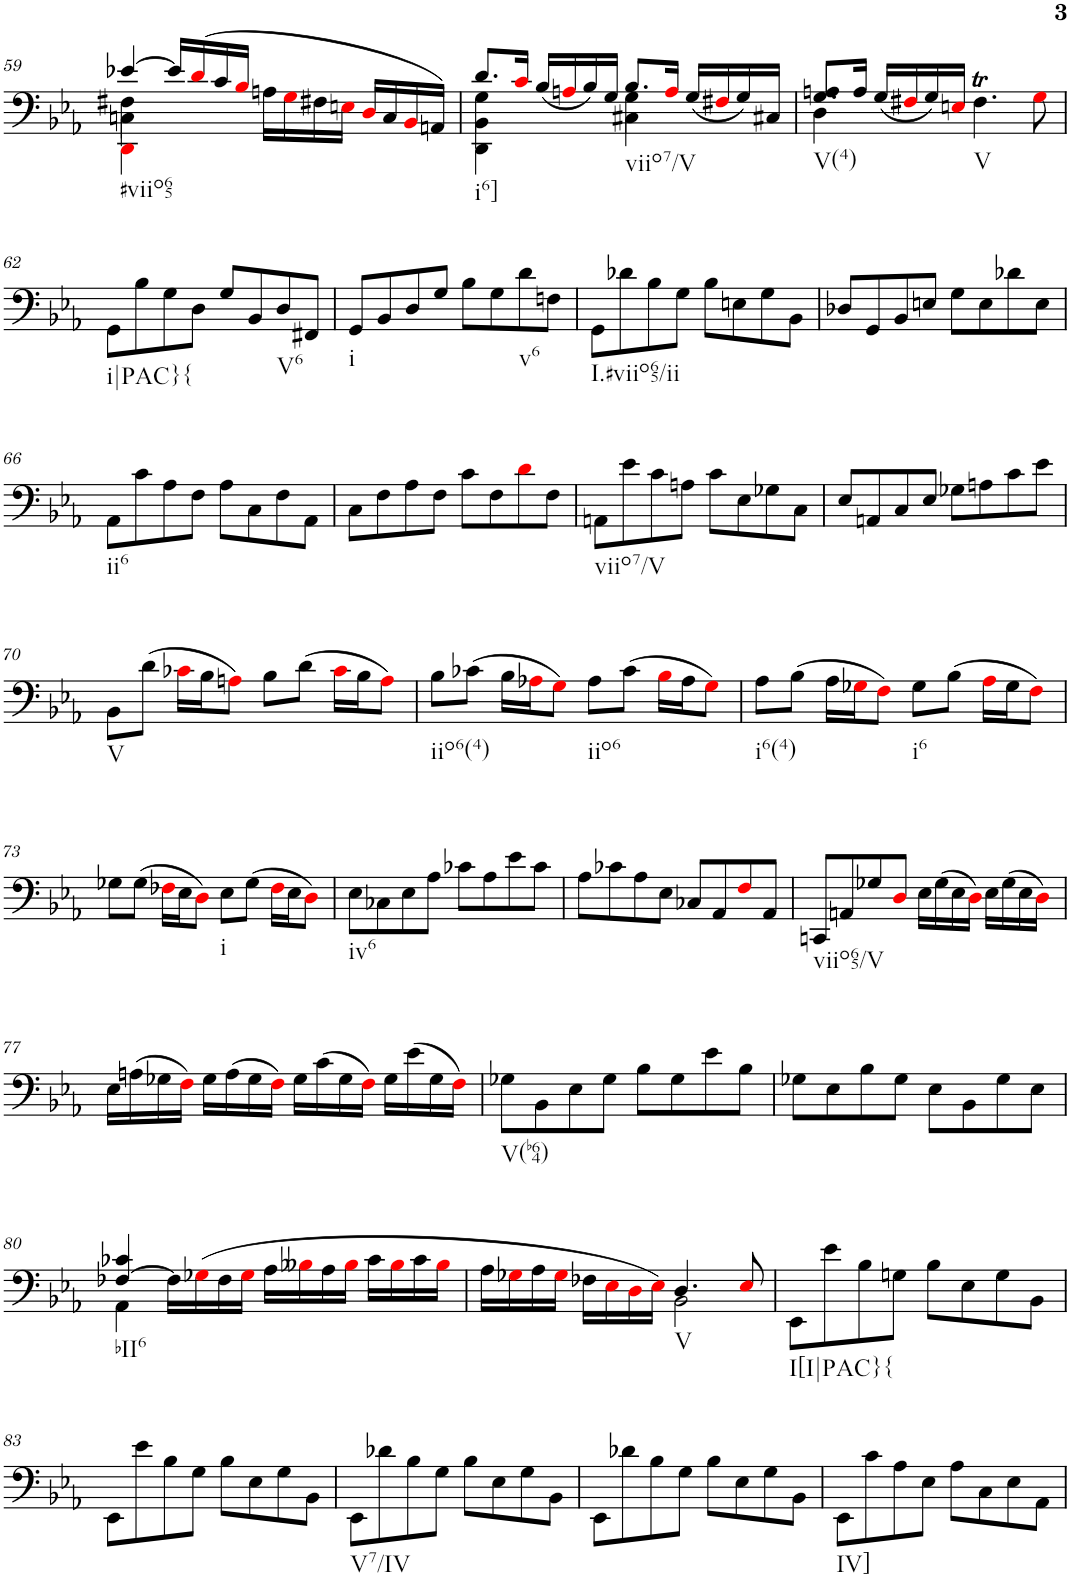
**kern
*part1
*staff1
*I"Piano
*I'Pno.
!!LO:PB:g=z
*clefF4
*k[b-e-a-]
*M2/2
*met(c|)
=59
*^
*	*^
*	*	*^
!LO:TX:b:t=#viio65	!	!	!
[4e-X/	4F#X\	4Cn\	4DDi\
16e-/LL]	2.ryy	2.ryy	2.ryy
(16di/	.	.	.
16c/	.	.	.
16B-i/JJ	.	.	.
16An\LL	.	.	.
16Gi\	.	.	.
16F#X\	.	.	.
16Eni\JJ	.	.	.
16Di/LL	.	.	.
16C/	.	.	.
16BB-i/	.	.	.
16AAn/JJ)	.	.	.
=60	=60	=60	=60
!LO:TX:b:t=i6]	!	!	!
8.d/L	4G\	4BB-\	4DD\
16ci/Jk	.	.	.
(16B-/LL	4ryy	4ryy	2.ryy
16Ani/	.	.	.
16B-/)	.	.	.
16G/JJ	.	.	.
!LO:TX:b:t=viio7/V	!	!	!
8.B-/L	4G\	4C#X\	.
16Ai/Jk	.	.	.
(16G/LL	4ryy	4ryy	.
16F#Xi/	.	.	.
16G/)	.	.	.
16C#X/JJ	.	.	.
*	*	*v	*v
=61	=61	=61
!LO:TX:b:t=V(4)	!	!
8.G/L	4D\	4An/
16A/Jk	.	.
(16G/LL	2.ryy	2.ryy
16F#Xi/	.	.
16G/)	.	.
16Eni/JJ	.	.
!LO:TX:b:t=V	!	!
4.F#t\	.	.
8Gi\	.	.
*v	*v	*v
!!LO:LB:g=z
=62
!LO:TX:b:t=i|PAC}{
8GG\L
8B-\
8G\
8D\J
8G/L
8BB-/
!LO:TX:b:t=V6
8D/
8FF#X/J
=63
!LO:TX:b:t=i
8GG/L
8BB-/
8D/
8G/J
8B-\L
8G\
!LO:TX:b:t=v6
8d\
8Fn\J
=64
!LO:TX:b:t=I.#viio65/ii
8GG\L
8d-X\
8B-\
8G\J
8B-\L
8En\
8G\
8BB-\J
=65
8D-X/L
8GG/
8BB-/
8En/J
8G\L
8E\
8d-X\
8E\J
!!LO:LB:g=z
=66
!LO:TX:b:t=ii6
8AA-\L
8c\
8A-\
8F\J
8A-\L
8C\
8F\
8AA-\J
=67
8C\L
8F\
8A-\
8F\J
8c\L
8F\
8di\
8F\J
=68
!LO:TX:b:t=viio7/V
8AAn\L
8e-\
8c\
8An\J
8c\L
8E-\
8G-X\
8C\J
=69
8E-/L
8AAn/
8C/
8E-/J
8G-X\L
8An\
8c\
8e-\J
!!LO:LB:g=z
=70
!LO:TX:b:t=V
8BB-\L
(8d\J
16c-Xi\LL
16B-\J
8Ani\J)
8B-\L
(8d\J
16c-i\LL
16B-\J
8Ai\J)
=71
!LO:TX:b:t=iio6(4)
8B-\L
(8c-X\J
16B-\LL
16A-Xi\J
8Gi\J)
!LO:TX:b:t=iio6
8A-\L
(8c-\J
16B-i\LL
16A-\J
8Gi\J)
=72
!LO:TX:b:t=i6(4)
8A-\L
(8B-\J
16A-\LL
16G-Xi\J
8Fi\J)
!LO:TX:b:t=i6
8G-\L
(8B-\J
16A-i\LL
16G-\J
8Fi\J)
!!LO:LB:g=z
=73
8G-X\L
(8G-\J
16F-Xi\LL
16E-\J
8Di\J)
!LO:TX:b:t=i
8E-\L
(8G-\J
16F-i\LL
16E-\J
8Di\J)
=74
!LO:TX:b:t=iv6
8E-\L
8C-X\
8E-\
8A-\J
8c-X\L
8A-\
8e-\
8c-\J
=75
8A-\L
8c-X\
8A-\
8E-\J
8C-X/L
8AA-/
8Fi/
8AA-/J
=76
!LO:TX:b:t=viio65/V
8CCn/L
8AAn/
8G-X/
8Di/J
16E-\LL
(16G-\
16E-\
16Di\JJ)
16E-\LL
(16G-\
16E-\
16Di\JJ)
!!LO:LB:g=z
=77
16E-\LL
(16An\
16G-X\
16Fi\JJ)
16G-\LL
(16A\
16G-\
16Fi\JJ)
16G-\LL
(16c\
16G-\
16Fi\JJ)
16G-\LL
(16e-\
16G-\
16Fi\JJ)
=78
!LO:TX:b:t=V(b64)
8G-X\L
8BB-\
8E-\
8G-\J
8B-\L
8G-\
8e-\
8B-\J
=79
8G-X\L
8E-\
8B-\
8G-\J
8E-\L
8BB-\
8G-\
8E-\J
!!LO:LB:g=z
=80
*^
*	*^
!LO:TX:b:t=bII6	!	!
[4F-X/	4AA-\	4c-X/
16F-\LL]	2.ryy	2.ryy
(16G-Xi\	.	.
16F-\	.	.
16G-i\JJ	.	.
16A-\LL	.	.
16B--Xi\	.	.
16A-\	.	.
16B--i\JJ	.	.
16c-\LL	.	.
16B--i\	.	.
16c-\	.	.
16B--i\JJ	.	.
*	*v	*v
=81	=81
16A-\LL	2ryy
16G-Xi\	.
16A-\	.
16G-i\JJ	.
16F-X\LL	.
16E-i\	.
16Di\	.
16E-i\JJ)	.
!LO:TX:b:t=V	!
4.D/	2BB-\
8E-i/	.
*v	*v
=82
!LO:TX:b:t=I[I|PAC}{
8EE-\L
8e-\
8B-\
8Gn\J
8B-\L
8E-\
8G\
8BB-\J
!!LO:LB:g=z
=83
8EE-\L
8e-\
8B-\
8G\J
8B-\L
8E-\
8G\
8BB-\J
=84
!LO:TX:b:t=V7/IV
8EE-\L
8d-X\
8B-\
8G\J
8B-\L
8E-\
8G\
8BB-\J
=85
8EE-\L
8d-X\
8B-\
8G\J
8B-\L
8E-\
8G\
8BB-\J
=86
!LO:TX:b:t=IV]
8EE-\L
8c\
8A-\
8E-\J
8A-\L
8C\
8E-\
8AA-\J
=
*-
